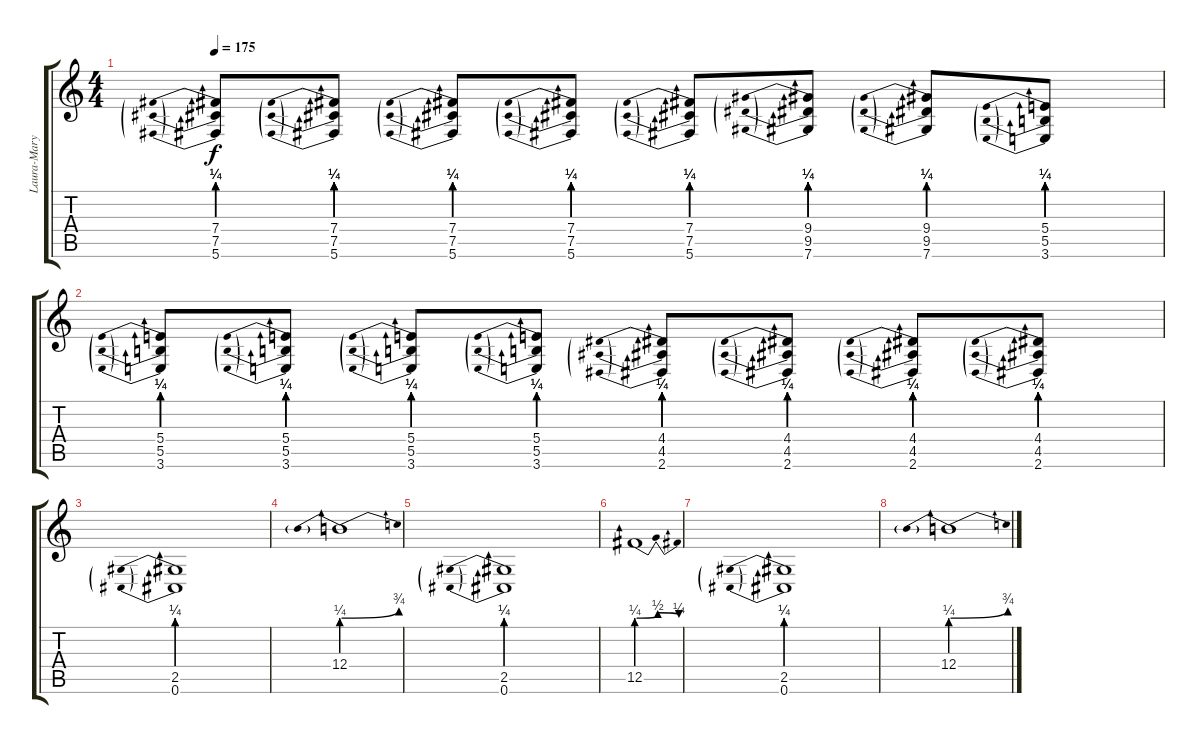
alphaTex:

\track ("Laura-Mary Carter" "Laura-Mary") {instrument overdrivenguitar}
\staff {score tabs}
\tuning (Db4 Ab3 E3 B2 Gb2 Db2) {hide}
\ts (4 4)
\tempo 175
\clef g2
\ks c
(7.4{be (prebend 0 1 60 1)} 7.5{be (prebend 0 1 60 1)} 5.6{be (prebend 0 1 60 1)}).8{dy f} (7.4{be (prebend 0 1 60 1)} 7.5{be (prebend 0 1 60 1)} 5.6{be (prebend 0 1 60 1)}).8 (7.4{be (prebend 0 1 60 1)} 7.5{be (prebend 0 1 60 1)} 5.6{be (prebend 0 1 60 1)}).8 (7.4{be (prebend 0 1 60 1)} 7.5{be (prebend 0 1 60 1)} 5.6{be (prebend 0 1 60 1)}).8 (7.4{be (prebend 0 1 60 1)} 7.5{be (prebend 0 1 60 1)} 5.6{be (prebend 0 1 60 1)}).8 (9.4{be (prebend 0 1 60 1)} 9.5{be (prebend 0 1 60 1)} 7.6{be (prebend 0 1 60 1)}).8 (9.4{be (prebend 0 1 60 1)} 9.5{be (prebend 0 1 60 1)} 7.6{be (prebend 0 1 60 1)}).8 (5.4{be (prebend 0 1 60 1)} 5.5{be (prebend 0 1 60 1)} 3.6{be (prebend 0 1 60 1)}).8 |
(5.4{be (prebend 0 1 60 1)} 5.5{be (prebend 0 1 60 1)} 3.6{be (prebend 0 1 60 1)}).8 (5.4{be (prebend 0 1 60 1)} 5.5{be (prebend 0 1 60 1)} 3.6{be (prebend 0 1 60 1)}).8 (5.4{be (prebend 0 1 60 1)} 5.5{be (prebend 0 1 60 1)} 3.6{be (prebend 0 1 60 1)}).8 (5.4{be (prebend 0 1 60 1)} 5.5{be (prebend 0 1 60 1)} 3.6{be (prebend 0 1 60 1)}).8 (4.4{be (prebend 0 1 60 1)} 4.5{be (prebend 0 1 60 1)} 2.6{be (prebend 0 1 60 1)}).8 (4.4{be (prebend 0 1 60 1)} 4.5{be (prebend 0 1 60 1)} 2.6{be (prebend 0 1 60 1)}).8 (4.4{be (prebend 0 1 60 1)} 4.5{be (prebend 0 1 60 1)} 2.6{be (prebend 0 1 60 1)}).8 (4.4{be (prebend 0 1 60 1)} 4.5{be (prebend 0 1 60 1)} 2.6{be (prebend 0 1 60 1)}).8 |
(2.5{be (prebend 0 1 60 1)} 0.6{be (prebend 0 1 60 1)}).1 |
12.4{be (prebendbend 0 1 60 3)}.1 |
(2.5{be (prebend 0 1 60 1)} 0.6{be (prebend 0 1 60 1)}).1 |
12.5{be (bendrelease 0 1 15 2 45 2 60 1)}.1 |
(2.5{be (prebend 0 1 60 1)} 0.6{be (prebend 0 1 60 1)}).1 |
12.4{be (prebendbend 0 1 60 3)}.1
